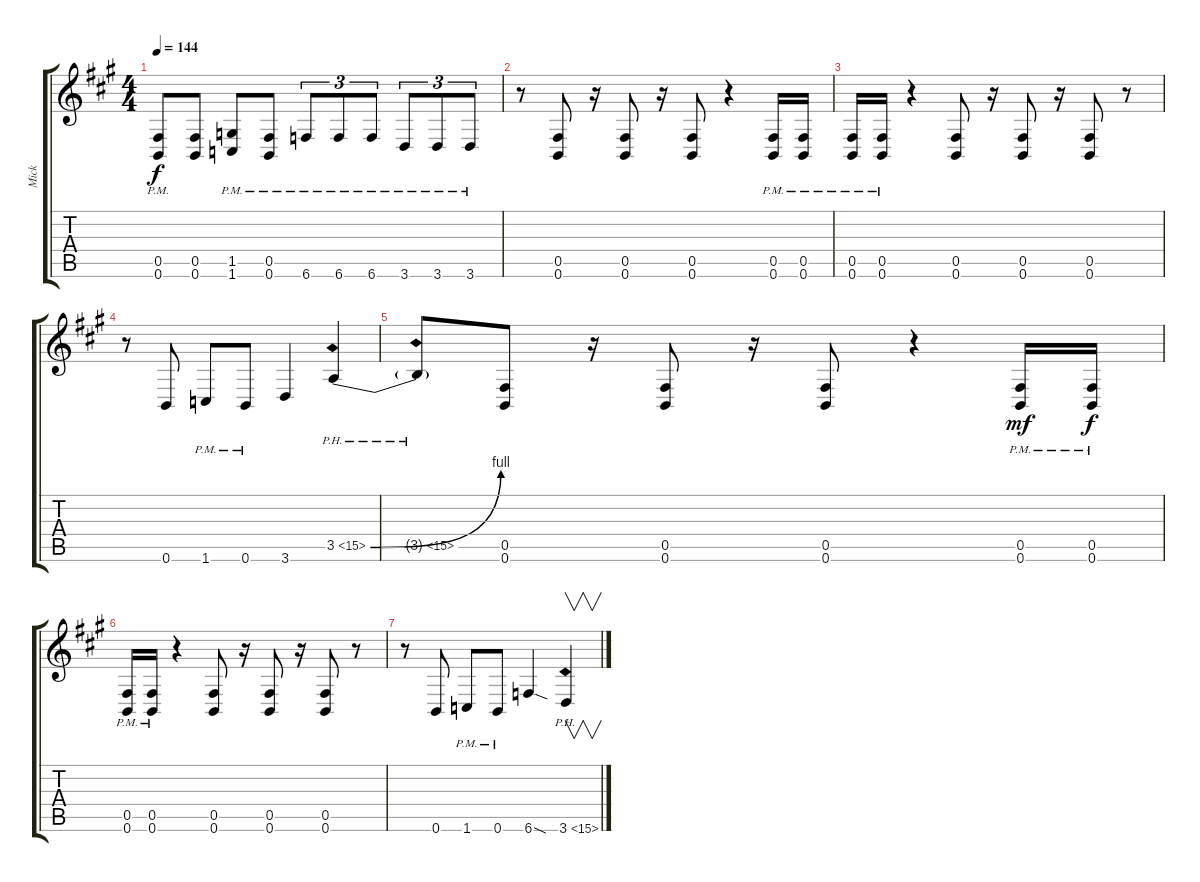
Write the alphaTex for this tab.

\track ("Mick" "Mick") {instrument distortionguitar}
\staff {score tabs}
\tuning (Db4 Ab3 E3 B2 Gb2 B1) {hide}
\ts (4 4)
\tempo 144
\clef g2
\ks a
(0.5{pm t} 0.6{pm t}).8{dy f} (0.5 0.6).8 (1.5{pm} 1.6{pm}).8 (0.5{pm} 0.6{pm}).8 6.6{pm}.8{tu (3 2)} 6.6{pm}.8{tu (3 2)} 6.6{pm}.8{tu (3 2)} 3.6{pm}.8{tu (3 2)} 3.6{pm}.8{tu (3 2)} 3.6{pm}.8{tu (3 2)} |
r.8 (0.5 0.6).8 r.16 (0.5 0.6).8 r.16 (0.5 0.6).8 r.4 (0.5{pm} 0.6{pm}).16 (0.5{pm} 0.6{pm}).16 |
(0.5{pm} 0.6{pm}).16 (0.5{pm} 0.6{pm}).16 r.4 (0.5 0.6).8 r.16 (0.5 0.6).8 r.16 (0.5 0.6).8 r.8 |
r.8 0.6.8 1.6{pm}.8 0.6{pm}.8 3.6.4 3.5{be (bend 0 0 60 4) ph 12}.4 |
3.5{ph 12 t}.8 (0.5 0.6).8 r.16 (0.5 0.6).8 r.16 (0.5 0.6).8 r.4 (0.5{pm} 0.6{pm}).16{dy mf} (0.5{pm} 0.6{pm}).16{dy f} |
(0.5{pm} 0.6{pm}).16 (0.5{pm} 0.6{pm}).16 r.4 (0.5 0.6).8 r.16 (0.5 0.6).8 r.16 (0.5 0.6).8 r.8 |
r.8 0.6.8 1.6{pm}.8 0.6{pm}.8 6.6{sod}.4 3.6{ph 12}.4{v}
